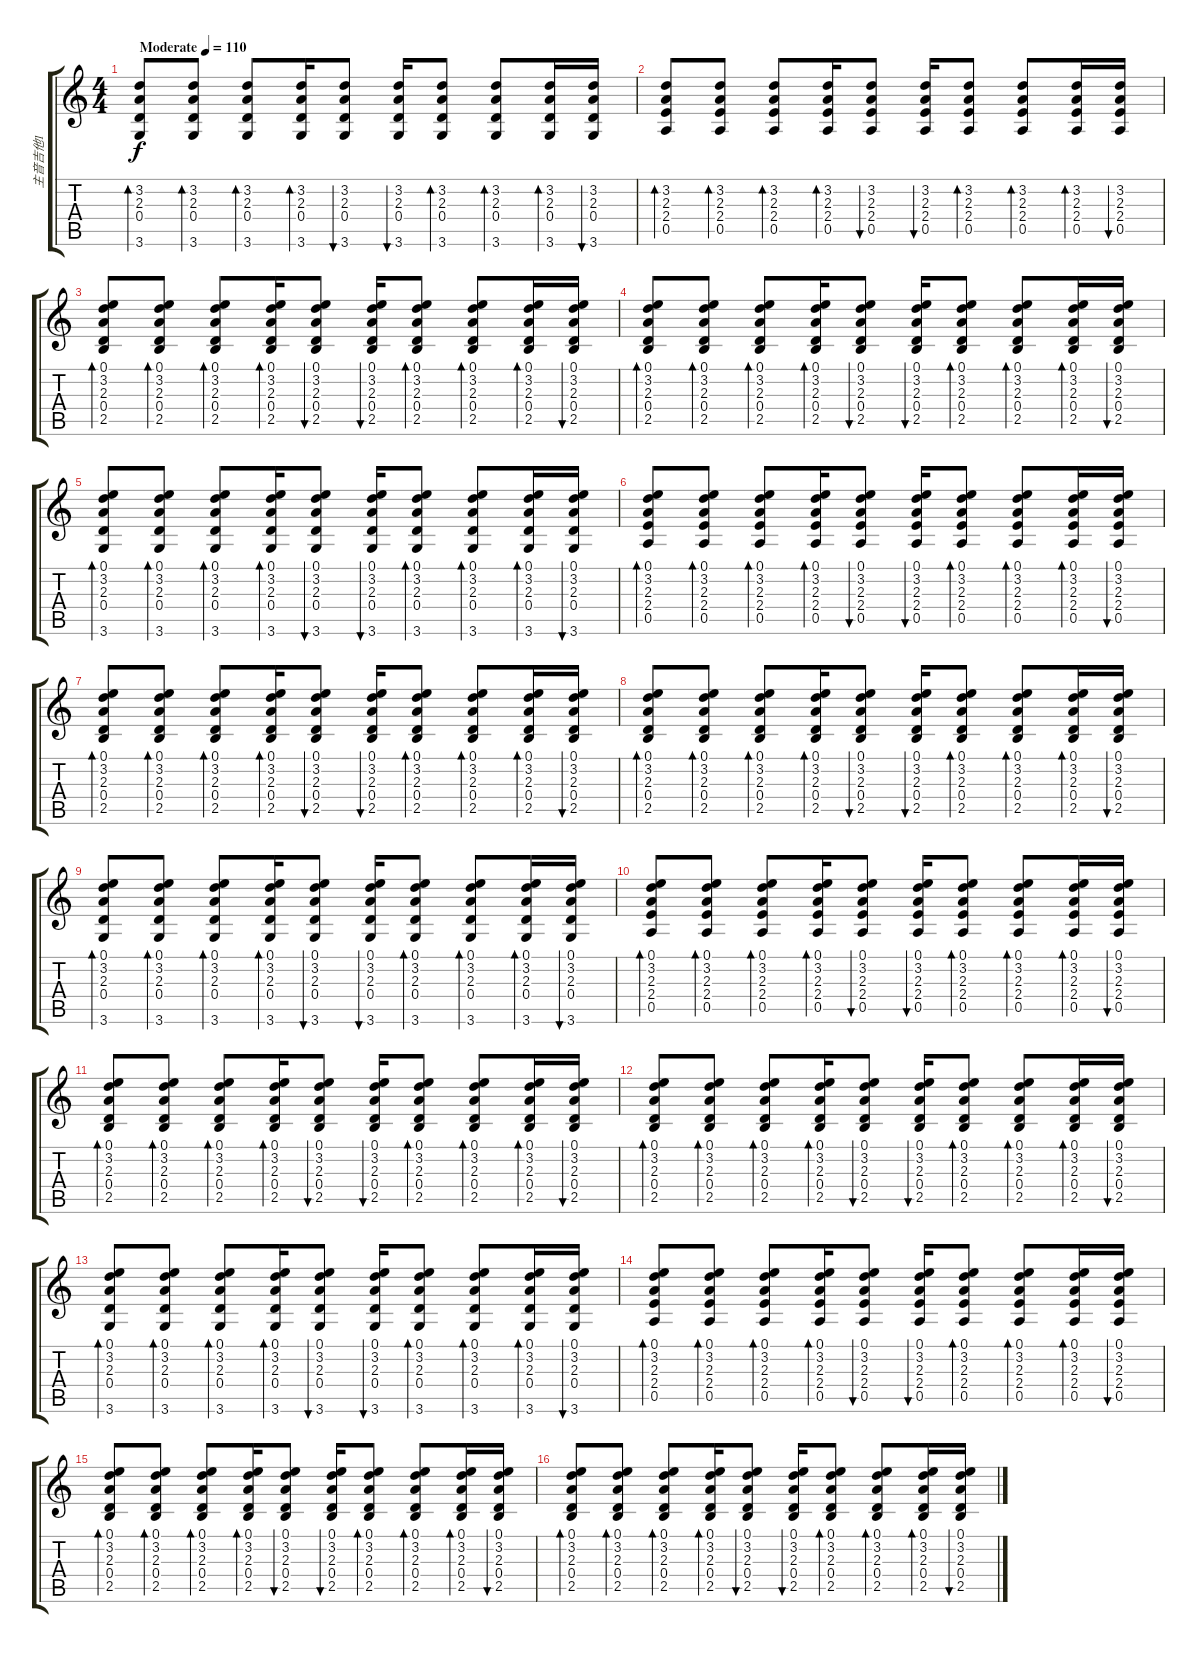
\track ("主音吉他1" "主音吉他1") {instrument electricguitarjazz}
\staff {score tabs}
\tuning (E4 B3 G3 D3 A2 E2) {hide}
\ts (4 4)
\tempo (110 "Moderate")
\clef g2
\ks c
(3.2 2.3 0.4 3.6).8{bd 30 dy f instrument electricguitarjazz} (3.2 2.3 0.4 3.6).8{bd 30} (3.2 2.3 0.4 3.6).8{bd 30} (3.2 2.3 0.4 3.6).16{bd 30} (3.2 2.3 0.4 3.6).8{bu 30} (3.2 2.3 0.4 3.6).16{bu 30} (3.2 2.3 0.4 3.6).8{bd 30} (3.2 2.3 0.4 3.6).8{bd 30} (3.2 2.3 0.4 3.6).16{bd 30} (3.2 2.3 0.4 3.6).16{bu 30} |
(3.2 2.3 2.4 0.5).8{bd 30} (3.2 2.3 2.4 0.5).8{bd 30} (3.2 2.3 2.4 0.5).8{bd 30} (3.2 2.3 2.4 0.5).16{bd 30} (3.2 2.3 2.4 0.5).8{bu 30} (3.2 2.3 2.4 0.5).16{bu 30} (3.2 2.3 2.4 0.5).8{bd 30} (3.2 2.3 2.4 0.5).8{bd 30} (3.2 2.3 2.4 0.5).16{bd 30} (3.2 2.3 2.4 0.5).16{bu 30} |
(0.1 3.2 2.3 0.4 2.5).8{bd 30} (0.1 3.2 2.3 0.4 2.5).8{bd 30} (0.1 3.2 2.3 0.4 2.5).8{bd 30} (0.1 3.2 2.3 0.4 2.5).16{bd 30} (0.1 3.2 2.3 0.4 2.5).8{bu 30} (0.1 3.2 2.3 0.4 2.5).16{bu 30} (0.1 3.2 2.3 0.4 2.5).8{bd 30} (0.1 3.2 2.3 0.4 2.5).8{bd 30} (0.1 3.2 2.3 0.4 2.5).16{bd 30} (0.1 3.2 2.3 0.4 2.5).16{bu 30} |
(0.1 3.2 2.3 0.4 2.5).8{bd 30} (0.1 3.2 2.3 0.4 2.5).8{bd 30} (0.1 3.2 2.3 0.4 2.5).8{bd 30} (0.1 3.2 2.3 0.4 2.5).16{bd 30} (0.1 3.2 2.3 0.4 2.5).8{bu 30} (0.1 3.2 2.3 0.4 2.5).16{bu 30} (0.1 3.2 2.3 0.4 2.5).8{bd 30} (0.1 3.2 2.3 0.4 2.5).8{bd 30} (0.1 3.2 2.3 0.4 2.5).16{bd 30} (0.1 3.2 2.3 0.4 2.5).16{bu 30} |
(0.1 3.2 2.3 0.4 3.6).8{bd 30} (0.1 3.2 2.3 0.4 3.6).8{bd 30} (0.1 3.2 2.3 0.4 3.6).8{bd 30} (0.1 3.2 2.3 0.4 3.6).16{bd 30} (0.1 3.2 2.3 0.4 3.6).8{bu 30} (0.1 3.2 2.3 0.4 3.6).16{bu 30} (0.1 3.2 2.3 0.4 3.6).8{bd 30} (0.1 3.2 2.3 0.4 3.6).8{bd 30} (0.1 3.2 2.3 0.4 3.6).16{bd 30} (0.1 3.2 2.3 0.4 3.6).16{bu 30} |
(0.1 3.2 2.3 2.4 0.5).8{bd 30} (0.1 3.2 2.3 2.4 0.5).8{bd 30} (0.1 3.2 2.3 2.4 0.5).8{bd 30} (0.1 3.2 2.3 2.4 0.5).16{bd 30} (0.1 3.2 2.3 2.4 0.5).8{bu 30} (0.1 3.2 2.3 2.4 0.5).16{bu 30} (0.1 3.2 2.3 2.4 0.5).8{bd 30} (0.1 3.2 2.3 2.4 0.5).8{bd 30} (0.1 3.2 2.3 2.4 0.5).16{bd 30} (0.1 3.2 2.3 2.4 0.5).16{bu 30} |
(0.1 3.2 2.3 0.4 2.5).8{bd 30} (0.1 3.2 2.3 0.4 2.5).8{bd 30} (0.1 3.2 2.3 0.4 2.5).8{bd 30} (0.1 3.2 2.3 0.4 2.5).16{bd 30} (0.1 3.2 2.3 0.4 2.5).8{bu 30} (0.1 3.2 2.3 0.4 2.5).16{bu 30} (0.1 3.2 2.3 0.4 2.5).8{bd 30} (0.1 3.2 2.3 0.4 2.5).8{bd 30} (0.1 3.2 2.3 0.4 2.5).16{bd 30} (0.1 3.2 2.3 0.4 2.5).16{bu 30} |
(0.1 3.2 2.3 0.4 2.5).8{bd 30} (0.1 3.2 2.3 0.4 2.5).8{bd 30} (0.1 3.2 2.3 0.4 2.5).8{bd 30} (0.1 3.2 2.3 0.4 2.5).16{bd 30} (0.1 3.2 2.3 0.4 2.5).8{bu 30} (0.1 3.2 2.3 0.4 2.5).16{bu 30} (0.1 3.2 2.3 0.4 2.5).8{bd 30} (0.1 3.2 2.3 0.4 2.5).8{bd 30} (0.1 3.2 2.3 0.4 2.5).16{bd 30} (0.1 3.2 2.3 0.4 2.5).16{bu 30} |
(0.1 3.2 2.3 0.4 3.6).8{bd 30} (0.1 3.2 2.3 0.4 3.6).8{bd 30} (0.1 3.2 2.3 0.4 3.6).8{bd 30} (0.1 3.2 2.3 0.4 3.6).16{bd 30} (0.1 3.2 2.3 0.4 3.6).8{bu 30} (0.1 3.2 2.3 0.4 3.6).16{bu 30} (0.1 3.2 2.3 0.4 3.6).8{bd 30} (0.1 3.2 2.3 0.4 3.6).8{bd 30} (0.1 3.2 2.3 0.4 3.6).16{bd 30} (0.1 3.2 2.3 0.4 3.6).16{bu 30} |
(0.1 3.2 2.3 2.4 0.5).8{bd 30} (0.1 3.2 2.3 2.4 0.5).8{bd 30} (0.1 3.2 2.3 2.4 0.5).8{bd 30} (0.1 3.2 2.3 2.4 0.5).16{bd 30} (0.1 3.2 2.3 2.4 0.5).8{bu 30} (0.1 3.2 2.3 2.4 0.5).16{bu 30} (0.1 3.2 2.3 2.4 0.5).8{bd 30} (0.1 3.2 2.3 2.4 0.5).8{bd 30} (0.1 3.2 2.3 2.4 0.5).16{bd 30} (0.1 3.2 2.3 2.4 0.5).16{bu 30} |
(0.1 3.2 2.3 0.4 2.5).8{bd 30} (0.1 3.2 2.3 0.4 2.5).8{bd 30} (0.1 3.2 2.3 0.4 2.5).8{bd 30} (0.1 3.2 2.3 0.4 2.5).16{bd 30} (0.1 3.2 2.3 0.4 2.5).8{bu 30} (0.1 3.2 2.3 0.4 2.5).16{bu 30} (0.1 3.2 2.3 0.4 2.5).8{bd 30} (0.1 3.2 2.3 0.4 2.5).8{bd 30} (0.1 3.2 2.3 0.4 2.5).16{bd 30} (0.1 3.2 2.3 0.4 2.5).16{bu 30} |
(0.1 3.2 2.3 0.4 2.5).8{bd 30} (0.1 3.2 2.3 0.4 2.5).8{bd 30} (0.1 3.2 2.3 0.4 2.5).8{bd 30} (0.1 3.2 2.3 0.4 2.5).16{bd 30} (0.1 3.2 2.3 0.4 2.5).8{bu 30} (0.1 3.2 2.3 0.4 2.5).16{bu 30} (0.1 3.2 2.3 0.4 2.5).8{bd 30} (0.1 3.2 2.3 0.4 2.5).8{bd 30} (0.1 3.2 2.3 0.4 2.5).16{bd 30} (0.1 3.2 2.3 0.4 2.5).16{bu 30} |
(0.1 3.2 2.3 0.4 3.6).8{bd 30} (0.1 3.2 2.3 0.4 3.6).8{bd 30} (0.1 3.2 2.3 0.4 3.6).8{bd 30} (0.1 3.2 2.3 0.4 3.6).16{bd 30} (0.1 3.2 2.3 0.4 3.6).8{bu 30} (0.1 3.2 2.3 0.4 3.6).16{bu 30} (0.1 3.2 2.3 0.4 3.6).8{bd 30} (0.1 3.2 2.3 0.4 3.6).8{bd 30} (0.1 3.2 2.3 0.4 3.6).16{bd 30} (0.1 3.2 2.3 0.4 3.6).16{bu 30} |
(0.1 3.2 2.3 2.4 0.5).8{bd 30} (0.1 3.2 2.3 2.4 0.5).8{bd 30} (0.1 3.2 2.3 2.4 0.5).8{bd 30} (0.1 3.2 2.3 2.4 0.5).16{bd 30} (0.1 3.2 2.3 2.4 0.5).8{bu 30} (0.1 3.2 2.3 2.4 0.5).16{bu 30} (0.1 3.2 2.3 2.4 0.5).8{bd 30} (0.1 3.2 2.3 2.4 0.5).8{bd 30} (0.1 3.2 2.3 2.4 0.5).16{bd 30} (0.1 3.2 2.3 2.4 0.5).16{bu 30} |
(0.1 3.2 2.3 0.4 2.5).8{bd 30} (0.1 3.2 2.3 0.4 2.5).8{bd 30} (0.1 3.2 2.3 0.4 2.5).8{bd 30} (0.1 3.2 2.3 0.4 2.5).16{bd 30} (0.1 3.2 2.3 0.4 2.5).8{bu 30} (0.1 3.2 2.3 0.4 2.5).16{bu 30} (0.1 3.2 2.3 0.4 2.5).8{bd 30} (0.1 3.2 2.3 0.4 2.5).8{bd 30} (0.1 3.2 2.3 0.4 2.5).16{bd 30} (0.1 3.2 2.3 0.4 2.5).16{bu 30} |
(0.1 3.2 2.3 0.4 2.5).8{bd 30} (0.1 3.2 2.3 0.4 2.5).8{bd 30} (0.1 3.2 2.3 0.4 2.5).8{bd 30} (0.1 3.2 2.3 0.4 2.5).16{bd 30} (0.1 3.2 2.3 0.4 2.5).8{bu 30} (0.1 3.2 2.3 0.4 2.5).16{bu 30} (0.1 3.2 2.3 0.4 2.5).8{bd 30} (0.1 3.2 2.3 0.4 2.5).8{bd 30} (0.1 3.2 2.3 0.4 2.5).16{bd 30} (0.1 3.2 2.3 0.4 2.5).16{bu 30}
